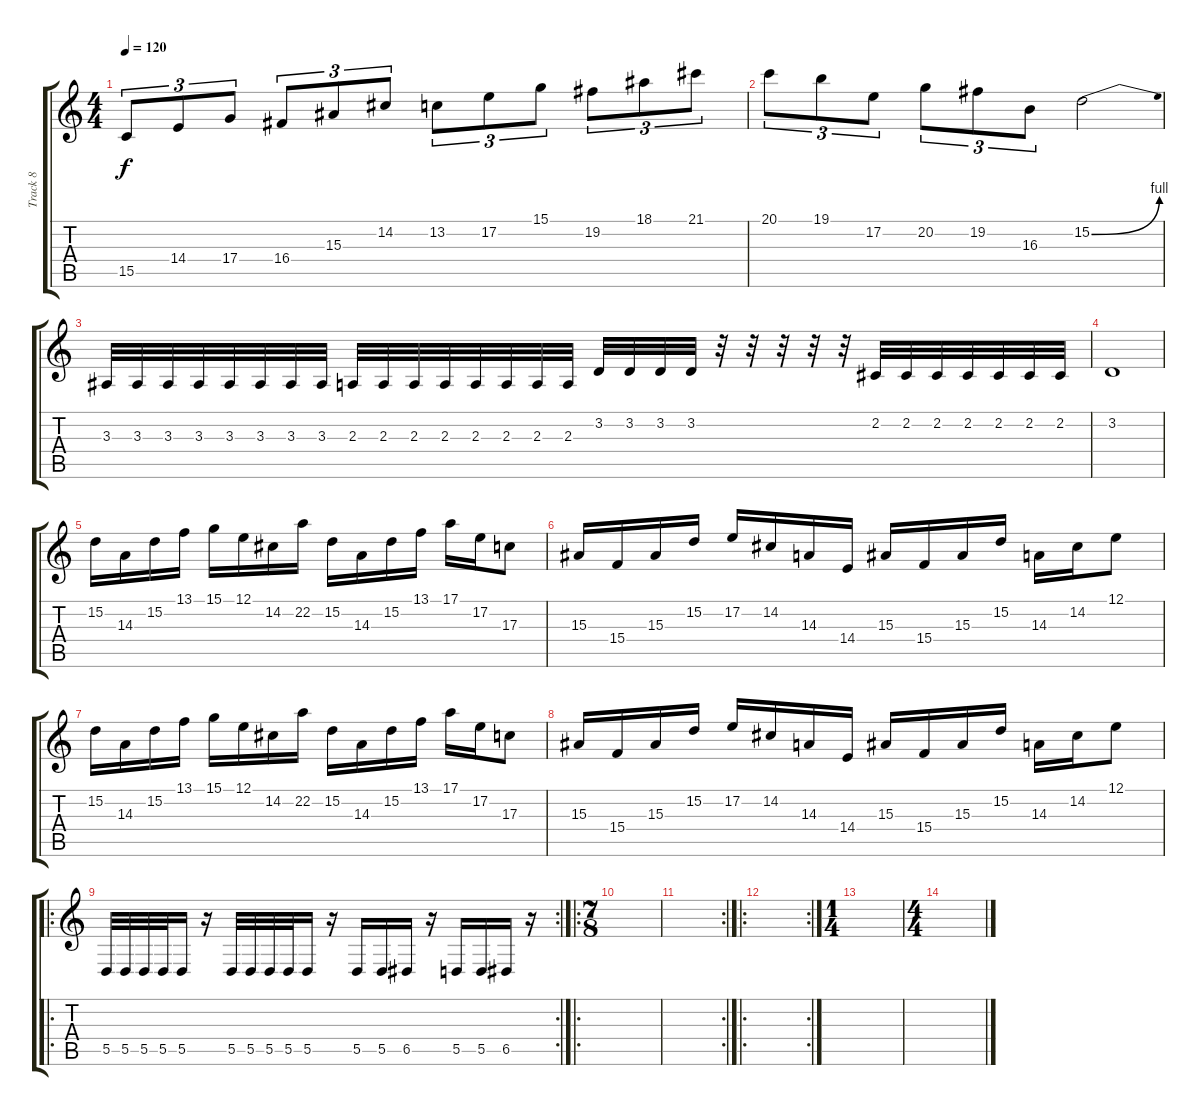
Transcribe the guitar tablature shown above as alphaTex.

\track ("Track 8" "Track 8") {instrument marimba}
\staff {score tabs}
\tuning (E4 B3 G3 D3 A2 E2) {hide}
\ts (4 4)
\tempo 120
\clef g2
\ks c
15.5.8{tu (3 2) dy f} 14.4.8{tu (3 2)} 17.4.8{tu (3 2)} 16.4.8{tu (3 2)} 15.3.8{tu (3 2)} 14.2.8{tu (3 2)} 13.2.8{tu (3 2)} 17.2.8{tu (3 2)} 15.1.8{tu (3 2)} 19.2.8{tu (3 2)} 18.1.8{tu (3 2)} 21.1.8{tu (3 2)} |
20.1.8{tu (3 2)} 19.1.8{tu (3 2)} 17.2.8{tu (3 2)} 20.2.8{tu (3 2)} 19.2.8{tu (3 2)} 16.3.8{tu (3 2)} 15.2{be (bend 0 0 60 4)}.2 |
3.3.32 3.3.32 3.3.32 3.3.32 3.3.32 3.3.32 3.3.32 3.3.32 2.3.32 2.3.32 2.3.32 2.3.32 2.3.32 2.3.32 2.3.32 2.3.32 3.2.32 3.2.32 3.2.32 3.2.32 r.32 r.32 r.32 r.32 r.32 2.2.32 2.2.32 2.2.32 2.2.32 2.2.32 2.2.32 2.2.32 |
3.2.1 |
15.2.16 14.3.16 15.2.16 13.1.16 15.1.16 12.1.16 14.2.16 22.2.16 15.2.16 14.3.16 15.2.16 13.1.16 17.1.16 17.2.16 17.3.8 |
15.3.16 15.4.16 15.3.16 15.2.16 17.2.16 14.2.16 14.3.16 14.4.16 15.3.16 15.4.16 15.3.16 15.2.16 14.3.16 14.2.16 12.1.8 |
15.2.16 14.3.16 15.2.16 13.1.16 15.1.16 12.1.16 14.2.16 22.2.16 15.2.16 14.3.16 15.2.16 13.1.16 17.1.16 17.2.16 17.3.8 |
15.3.16 15.4.16 15.3.16 15.2.16 17.2.16 14.2.16 14.3.16 14.4.16 15.3.16 15.4.16 15.3.16 15.2.16 14.3.16 14.2.16 12.1.8 |
\ro
\rc 2
5.5.32 5.5.32 5.5.32 5.5.32 5.5.16 r.16 5.5.32 5.5.32 5.5.32 5.5.32 5.5.16 r.16 5.5.16 5.5.16 6.5.16 r.16 5.5.16 5.5.16 6.5.16 r.16 |
\ro
\ts (7 8)
|
\rc 2
|
\ro
\rc 2
|
\ts (1 4)
|
\ts (4 4)
